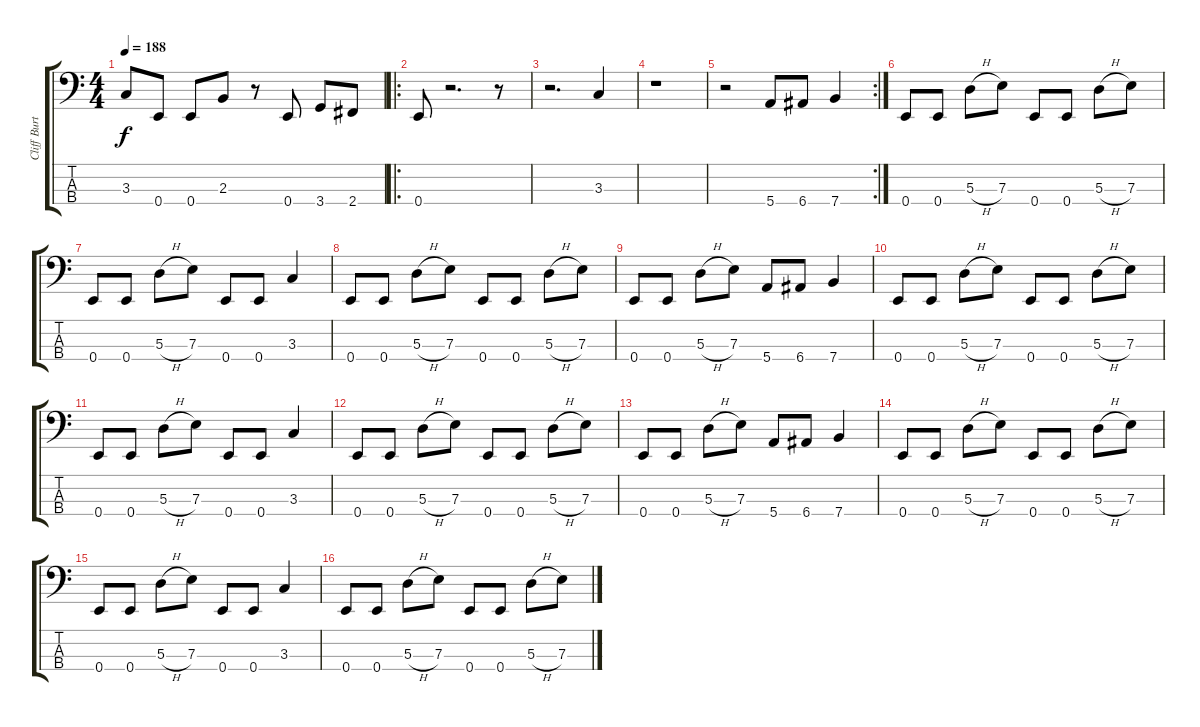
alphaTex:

\track ("Cliff Burton" "Cliff Burt") {instrument electricbassfinger}
\staff {score tabs}
\tuning (G2 D2 A1 E1) {hide}
\ts (4 4)
\tempo 188
\clef f4
\ks c
3.3.8{dy f} 0.4.8 0.4.8 2.3.8 r.8 0.4.8 3.4.8 2.4.8 |
\ro
0.4.8 r.2{d} r.8 |
r.2{d} 3.3.4 |
r.1 |
\rc 2
r.2 5.4.8 6.4.8 7.4.4 |
0.4.8 0.4.8 5.3{h}.8 7.3.8 0.4.8 0.4.8 5.3{h}.8 7.3.8 |
0.4.8 0.4.8 5.3{h}.8 7.3.8 0.4.8 0.4.8 3.3.4 |
0.4.8 0.4.8 5.3{h}.8 7.3.8 0.4.8 0.4.8 5.3{h}.8 7.3.8 |
0.4.8 0.4.8 5.3{h}.8 7.3.8 5.4.8 6.4.8 7.4.4 |
0.4.8 0.4.8 5.3{h}.8 7.3.8 0.4.8 0.4.8 5.3{h}.8 7.3.8 |
0.4.8 0.4.8 5.3{h}.8 7.3.8 0.4.8 0.4.8 3.3.4 |
0.4.8 0.4.8 5.3{h}.8 7.3.8 0.4.8 0.4.8 5.3{h}.8 7.3.8 |
0.4.8 0.4.8 5.3{h}.8 7.3.8 5.4.8 6.4.8 7.4.4 |
0.4.8 0.4.8 5.3{h}.8 7.3.8 0.4.8 0.4.8 5.3{h}.8 7.3.8 |
0.4.8 0.4.8 5.3{h}.8 7.3.8 0.4.8 0.4.8 3.3.4 |
0.4.8 0.4.8 5.3{h}.8 7.3.8 0.4.8 0.4.8 5.3{h}.8 7.3.8
